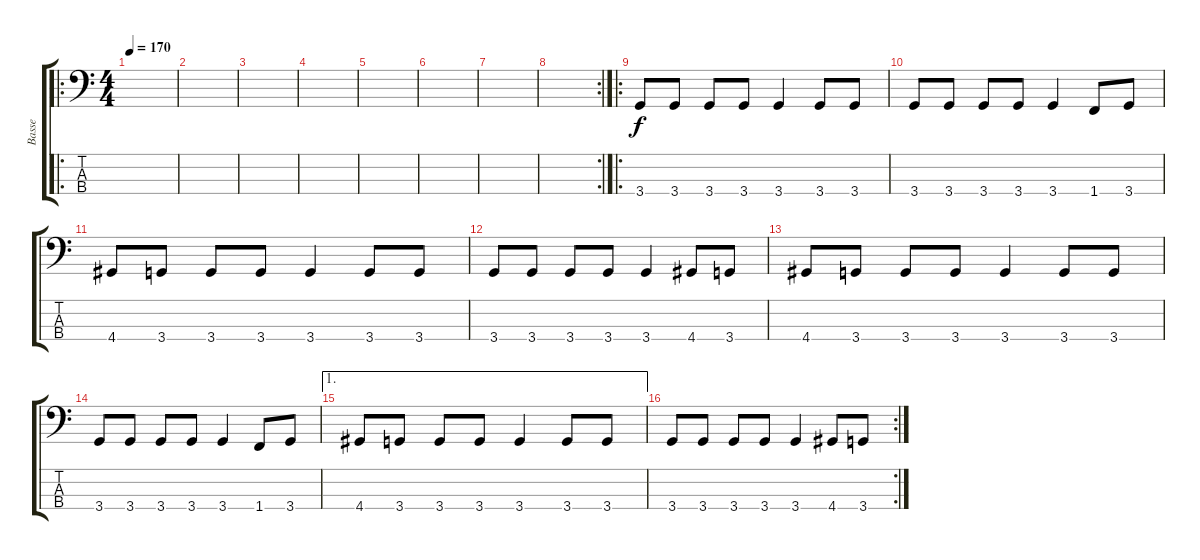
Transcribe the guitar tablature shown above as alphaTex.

\track ("Basse" "Basse") {instrument electricbassfinger}
\staff {score tabs}
\tuning (G2 D2 A1 E1) {hide}
\ro
\ts (4 4)
\tempo 170
\clef f4
\ks c
|
|
|
|
|
|
|
\rc 2
|
\ro
3.4.8 3.4.8 3.4.8 3.4.8 3.4.4 3.4.8 3.4.8 |
3.4.8 3.4.8 3.4.8 3.4.8 3.4.4 1.4.8 3.4.8 |
4.4.8 3.4.8 3.4.8 3.4.8 3.4.4 3.4.8 3.4.8 |
3.4.8 3.4.8 3.4.8 3.4.8 3.4.4 4.4.8 3.4.8 |
4.4.8 3.4.8 3.4.8 3.4.8 3.4.4 3.4.8 3.4.8 |
3.4.8 3.4.8 3.4.8 3.4.8 3.4.4 1.4.8 3.4.8 |
\ae 1
4.4.8 3.4.8 3.4.8 3.4.8 3.4.4 3.4.8 3.4.8 |
\rc 2
3.4.8 3.4.8 3.4.8 3.4.8 3.4.4 4.4.8 3.4.8
